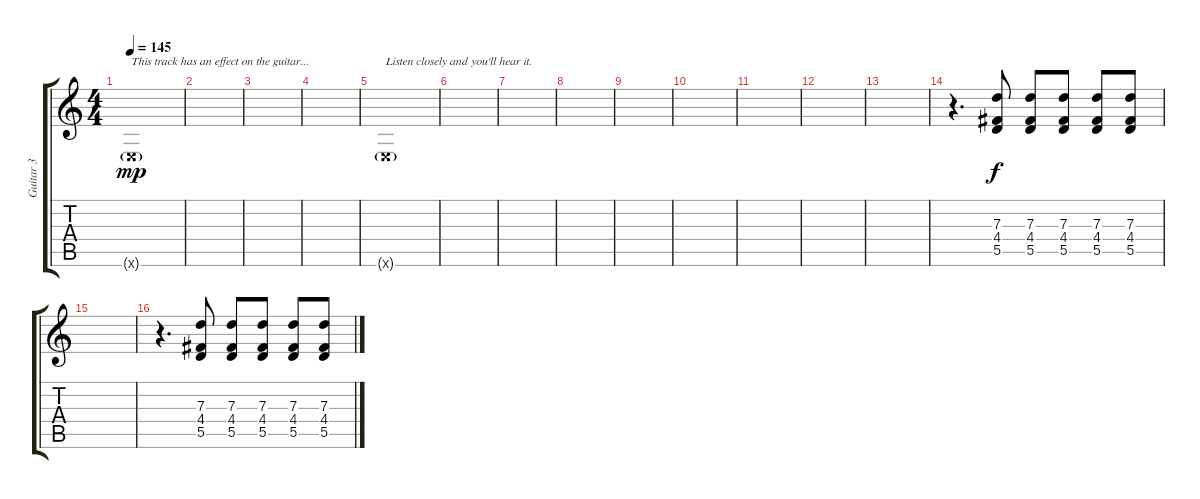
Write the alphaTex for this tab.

\track ("Guitar 3" "Guitar 3") {instrument guitarharmonics}
\staff {score tabs}
\tuning (E4 B3 G3 D3 A2 E2) {hide}
\ts (4 4)
\tempo 145
\clef g2
\ks c
0.6{g x}.1{txt "This track has an effect on the guitar..." dy mp instrument guitarharmonics} |
|
|
|
0.6{g x}.1{txt "Listen closely and you'll hear it."} |
|
|
|
|
|
|
|
|
r.4{d} (7.3 4.4 5.5).8{dy f} (7.3 4.4 5.5).8 (7.3 4.4 5.5).8 (7.3 4.4 5.5).8 (7.3 4.4 5.5).8 |
|
r.4{d} (7.3 4.4 5.5).8 (7.3 4.4 5.5).8 (7.3 4.4 5.5).8 (7.3 4.4 5.5).8 (7.3 4.4 5.5).8
